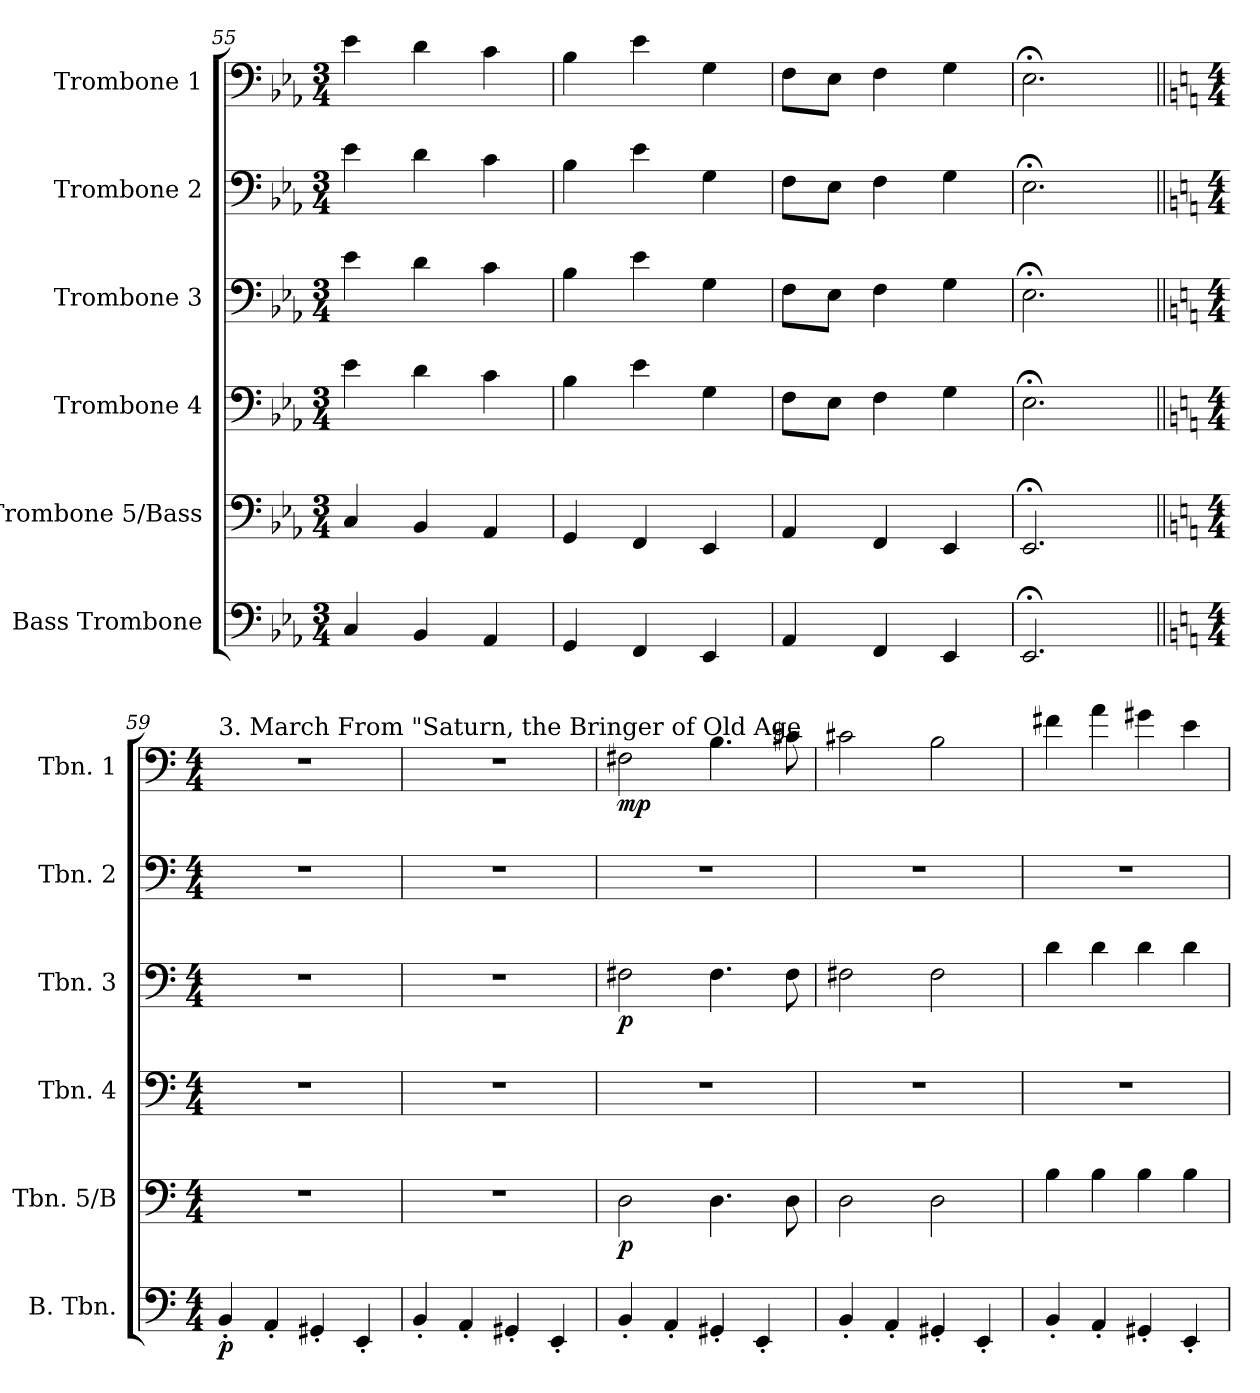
**kern	**dynam	**kern	**dynam	**kern	**kern	**dynam	**kern	**kern	**dynam
*part6	*part6	*part5	*part5	*part4	*part3	*part3	*part2	*part1	*part1
*staff6	*staff6	*staff5	*staff5	*staff4	*staff3	*staff3	*staff2	*staff1	*staff1
*I"Bass Trombone	*	*I"Trombone 5/Bass	*	*I"Trombone 4	*I"Trombone 3	*	*I"Trombone 2	*I"Trombone 1	*
*I'B. Tbn.	*	*I'Tbn. 5/B	*	*I'Tbn. 4	*I'Tbn. 3	*	*I'Tbn. 2	*I'Tbn. 1	*
*clefF4	*	*clefF4	*	*clefF4	*clefF4	*	*clefF4	*clefF4	*
*k[b-e-a-]	*	*k[b-e-a-]	*	*k[b-e-a-]	*k[b-e-a-]	*	*k[b-e-a-]	*k[b-e-a-]	*
*M3/4	*	*M3/4	*	*M3/4	*M3/4	*	*M3/4	*M3/4	*
=55	=55	=55	=55	=55	=55	=55	=55	=55	=55
4C/	.	4C/	.	4e-\	4e-\	.	4e-\	4e-\	.
4BB-/	.	4BB-/	.	4d\	4d\	.	4d\	4d\	.
4AA-/	.	4AA-/	.	4c\	4c\	.	4c\	4c\	.
=56	=56	=56	=56	=56	=56	=56	=56	=56	=56
4GG/	.	4GG/	.	4B-\	4B-\	.	4B-\	4B-\	.
4FF/	.	4FF/	.	4e-\	4e-\	.	4e-\	4e-\	.
4EE-/	.	4EE-/	.	4G\	4G\	.	4G\	4G\	.
=57	=57	=57	=57	=57	=57	=57	=57	=57	=57
4AA-/	.	4AA-/	.	8F\L	8F\L	.	8F\L	8F\L	.
.	.	.	.	8E-\J	8E-\J	.	8E-\J	8E-\J	.
4FF/	.	4FF/	.	4F\	4F\	.	4F\	4F\	.
4EE-/	.	4EE-/	.	4G\	4G\	.	4G\	4G\	.
=58	=58	=58	=58	=58	=58	=58	=58	=58	=58
2.EE-;</	.	2.EE-;</	.	2.E-;<\	2.E-;<\	.	2.E-;<\	2.E-;<\	.
=59||	=59||	=59||	=59||	=59||	=59||	=59||	=59||	=59||	=59||
*k[]	*	*k[]	*	*k[]	*k[]	*	*k[]	*k[]	*
*M4/4	*	*M4/4	*	*M4/4	*M4/4	*	*M4/4	*M4/4	*
*	*	*	*	*	*	*	*	*MM74	*
!	!	!	!	!	!	!	!	!LO:TX:a:t=3. March From "Saturn, the Bringer of Old Age	!
!	!LO:DY:b	!	!	!	!	!	!	!	!
4BB'/	p	1r	.	1r	1r	.	1r	1r	.
4AA'/	.	.	.	.	.	.	.	.	.
4GG#X'/	.	.	.	.	.	.	.	.	.
4EE'/	.	.	.	.	.	.	.	.	.
=60	=60	=60	=60	=60	=60	=60	=60	=60	=60
4BB'/	.	1r	.	1r	1r	.	1r	1r	.
4AA'/	.	.	.	.	.	.	.	.	.
4GG#X'/	.	.	.	.	.	.	.	.	.
4EE'/	.	.	.	.	.	.	.	.	.
!!LO:LB:g=z
=61	=61	=61	=61	=61	=61	=61	=61	=61	=61
!	!	!	!LO:DY:b	!	!	!LO:DY:b	!	!	!LO:DY:b
4BB'/	.	2D\	p	1r	2F#X\	p	1r	2F#X\	mp
4AA'/	.	.	.	.	.	.	.	.	.
4GG#X'/	.	4.D\	.	.	4.F#\	.	.	4.B\	.
4EE'/	.	.	.	.	.	.	.	.	.
.	.	8D\	.	.	8F#\	.	.	8c#X\	.
=62	=62	=62	=62	=62	=62	=62	=62	=62	=62
4BB'/	.	2D\	.	1r	2F#X\	.	1r	2c#X\	.
4AA'/	.	.	.	.	.	.	.	.	.
4GG#X'/	.	2D\	.	.	2F#\	.	.	2B\	.
4EE'/	.	.	.	.	.	.	.	.	.
=63	=63	=63	=63	=63	=63	=63	=63	=63	=63
4BB'/	.	4B\	.	1r	4d\	.	1r	4f#X\	.
4AA'/	.	4B\	.	.	4d\	.	.	4a\	.
4GG#X'/	.	4B\	.	.	4d\	.	.	4g#X\	.
4EE'/	.	4B\	.	.	4d\	.	.	4e\	.
=	=	=	=	=	=	=	=	=	=
*-	*-	*-	*-	*-	*-	*-	*-	*-	*-
